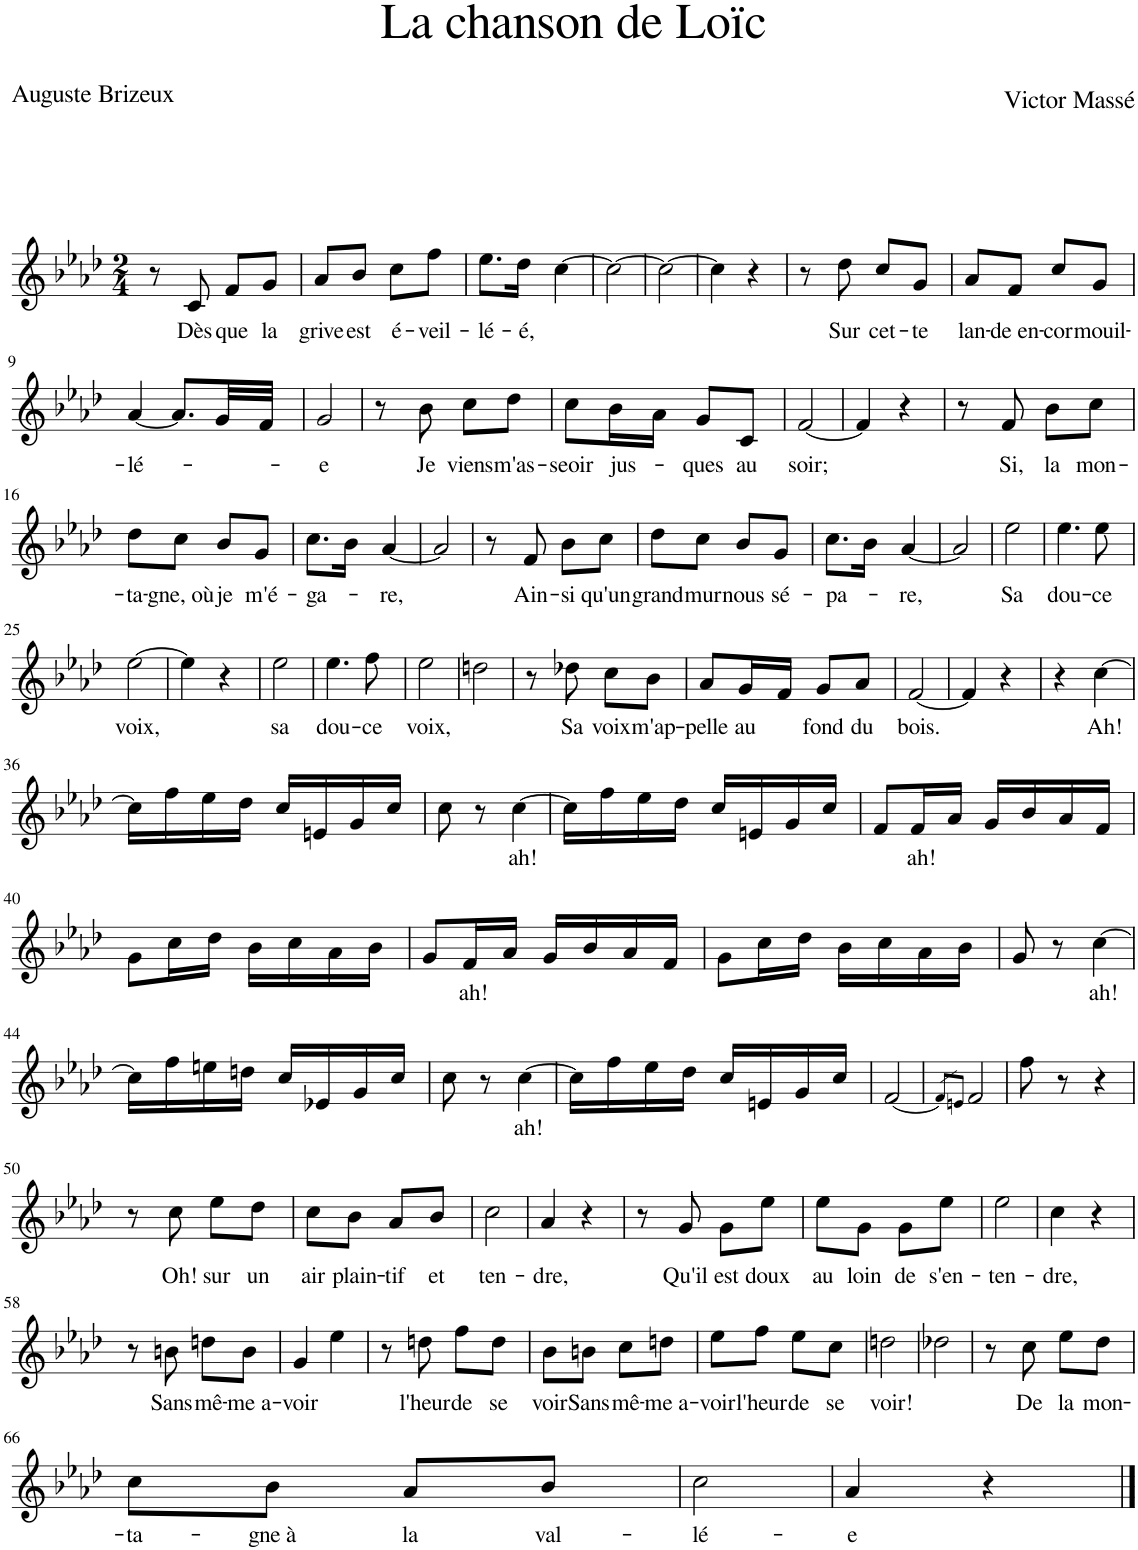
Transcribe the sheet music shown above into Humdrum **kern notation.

**kern	**text
*part1	*part1
*staff1	*staff1
*I"Piano	*
*I'Pno	*
*clefG2	*
*k[b-e-a-d-]	*
*M2/4	*
=1	=1
8r	.
!	!LO:LY:b
8c/	Dès
!	!LO:LY:b
8f/L	que
!	!LO:LY:b
8g/J	la
=2	=2
!	!LO:LY:b
8a-/L	grive
!	!LO:LY:b
8b-/J	est
!	!LO:LY:b
8cc\L	é-
!	!LO:LY:b
8ff\J	-veil-
=3	=3
!	!LO:LY:b
8.ee-\L	-lé-
!	!LO:LY:b
16dd-\Jk	-é,
[4cc\	.
=4	=4
2cc\_	.
=5	=5
2cc\_	.
=6	=6
4cc\]	.
4r	.
=7	=7
8r	.
!	!LO:LY:b
8dd-\	Sur
!	!LO:LY:b
8cc/L	cet-
!	!LO:LY:b
8g/J	-te
=8	=8
!	!LO:LY:b
8a-/L	lan-
!	!LO:LY:b
8f/J	-de en-
!	!LO:LY:b
8cc/L	-cor
!	!LO:LY:b
8g/J	mouil-
!!LO:LB:g=z
=9	=9
!	!LO:LY:b
[4a-/	-lé-
8.a-/L]	.
32g/LL	.
32f/JJJ	.
=10	=10
!	!LO:LY:b
2g/	-e
=11	=11
8r	.
!	!LO:LY:b
8b-\	Je
!	!LO:LY:b
8cc\L	viens
!	!LO:LY:b
8dd-\J	m'as-
=12	=12
!	!LO:LY:b
8cc\L	-seoir
!	!LO:LY:b
16b-\L	jus-
16a-\JJ	.
!	!LO:LY:b
8g/L	-ques
!	!LO:LY:b
8c/J	au
=13	=13
!	!LO:LY:b
[2f/	soir;
=14	=14
4f/]	.
4r	.
=15	=15
8r	.
!	!LO:LY:b
8f/	Si,
!	!LO:LY:b
8b-\L	la
!	!LO:LY:b
8cc\J	mon-
!!LO:LB:g=z
=16	=16
!	!LO:LY:b
8dd-\L	-ta-
!	!LO:LY:b
8cc\J	-gne, où
!	!LO:LY:b
8b-/L	je
!	!LO:LY:b
8g/J	m'é-
=17	=17
!	!LO:LY:b
8.cc\L	-ga-
16b-\Jk	.
!	!LO:LY:b
[4a-/	-re,
=18	=18
2a-/]	.
=19	=19
8r	.
!	!LO:LY:b
8f/	Ain-
!	!LO:LY:b
8b-\L	-si
!	!LO:LY:b
8cc\J	qu'un
=20	=20
!	!LO:LY:b
8dd-\L	grand
!	!LO:LY:b
8cc\J	mur
!	!LO:LY:b
8b-/L	nous
!	!LO:LY:b
8g/J	sé-
=21	=21
!	!LO:LY:b
8.cc\L	-pa-
16b-\Jk	.
!	!LO:LY:b
[4a-/	-re,
=22	=22
2a-/]	.
=23	=23
!	!LO:LY:b
2ee-\	Sa
=24	=24
!	!LO:LY:b
4.ee-\	dou-
!	!LO:LY:b
8ee-\	-ce
!!LO:LB:g=z
=25	=25
!	!LO:LY:b
[2ee-\	voix,
=26	=26
4ee-\]	.
4r	.
=27	=27
!	!LO:LY:b
2ee-\	sa
=28	=28
!	!LO:LY:b
4.ee-\	dou-
!	!LO:LY:b
8ff\	-ce
=29	=29
!	!LO:LY:b
2ee-\	voix,
=30	=30
2ddn\	.
=31	=31
8r	.
!	!LO:LY:b
8dd-X\	Sa
!	!LO:LY:b
8cc\L	voix
!	!LO:LY:b
8b-\J	m'ap-
=32	=32
!	!LO:LY:b
8a-/L	-pelle
!	!LO:LY:b
16g/L	au
16f/JJ	.
!	!LO:LY:b
8g/L	fond
!	!LO:LY:b
8a-/J	du
=33	=33
!	!LO:LY:b
[2f/	bois.
=34	=34
4f/]	.
4r	.
=35	=35
4r	.
!	!LO:LY:b
[4cc\	Ah!
!!LO:LB:g=z
=36	=36
16cc\LL]	.
16ff\	.
16ee-\	.
16dd-\JJ	.
16cc/LL	.
16en/	.
16g/	.
16cc/JJ	.
=37	=37
8cc\	.
8r	.
!	!LO:LY:b
[4cc\	ah!
=38	=38
16cc\LL]	.
16ff\	.
16ee-\	.
16dd-\JJ	.
16cc/LL	.
16en/	.
16g/	.
16cc/JJ	.
=39	=39
8f/L	.
!	!LO:LY:b
16f/L	ah!
16a-/JJ	.
16g/LL	.
16b-/	.
16a-/	.
16f/JJ	.
!!LO:LB:g=z
=40	=40
8g\L	.
16cc\L	.
16dd-\JJ	.
16b-\LL	.
16cc\	.
16a-\	.
16b-\JJ	.
=41	=41
8g/L	.
!	!LO:LY:b
16f/L	ah!
16a-/JJ	.
16g/LL	.
16b-/	.
16a-/	.
16f/JJ	.
=42	=42
8g\L	.
16cc\L	.
16dd-\JJ	.
16b-\LL	.
16cc\	.
16a-\	.
16b-\JJ	.
=43	=43
8g/	.
8r	.
!	!LO:LY:b
[4cc\	ah!
!!LO:LB:g=z
=44	=44
16cc\LL]	.
16ff\	.
16een\	.
16ddn\JJ	.
16cc/LL	.
16e-X/	.
16g/	.
16cc/JJ	.
=45	=45
8cc\	.
8r	.
!	!LO:LY:b
[4cc\	ah!
=46	=46
16cc\LL]	.
16ff\	.
16ee-\	.
16dd-\JJ	.
16cc/LL	.
16en/	.
16g/	.
16cc/JJ	.
=47	=47
[2f/	.
=48	=48
8qf/L]	.
8qen/J	.
2f/	.
=49	=49
8ff\	.
8r	.
4r	.
!!LO:LB:g=z
=50	=50
8r	.
!	!LO:LY:b
8cc\	Oh!
!	!LO:LY:b
8ee-\L	sur
!	!LO:LY:b
8dd-\J	un
=51	=51
!	!LO:LY:b
8cc\L	air
!	!LO:LY:b
8b-\J	plain-
!	!LO:LY:b
8a-/L	-tif
!	!LO:LY:b
8b-/J	et
=52	=52
!	!LO:LY:b
2cc\	ten-
=53	=53
!	!LO:LY:b
4a-/	-dre,
4r	.
=54	=54
8r	.
!	!LO:LY:b
8g/	Qu'il
!	!LO:LY:b
8g\L	est
!	!LO:LY:b
8ee-\J	doux
=55	=55
!	!LO:LY:b
8ee-\L	au
!	!LO:LY:b
8g\J	loin
!	!LO:LY:b
8g\L	de
!	!LO:LY:b
8ee-\J	s'en-
=56	=56
!	!LO:LY:b
2ee-\	-ten-
=57	=57
!	!LO:LY:b
4cc\	-dre,
4r	.
!!LO:LB:g=z
=58	=58
8r	.
!	!LO:LY:b
8bn\	Sans
!	!LO:LY:b
8ddn\L	mê-
!	!LO:LY:b
8b\J	-me a-
=59	=59
!	!LO:LY:b
4g/	-voir
4ee-\	.
=60	=60
8r	.
!	!LO:LY:b
8ddn\	l'heur
!	!LO:LY:b
8ff\L	de
!	!LO:LY:b
8dd\J	se
=61	=61
!	!LO:LY:b
8b-\L	voir
!	!LO:LY:b
8bn\J	Sans
!	!LO:LY:b
8cc\L	mê-
!	!LO:LY:b
8ddn\J	-me a-
=62	=62
!	!LO:LY:b
8ee-\L	-voir
!	!LO:LY:b
8ff\J	l'heur
!	!LO:LY:b
8ee-\L	de
!	!LO:LY:b
8cc\J	se
=63	=63
!	!LO:LY:b
2ddn\	voir!
=64	=64
2dd-X\	.
=65	=65
8r	.
!	!LO:LY:b
8cc\	De
!	!LO:LY:b
8ee-\L	la
!	!LO:LY:b
8dd-\J	mon-
!!LO:LB:g=z
=66	=66
!	!LO:LY:b
8cc\L	-ta-
!	!LO:LY:b
8b-\J	-gne à
!	!LO:LY:b
8a-/L	la
!	!LO:LY:b
8b-/J	val-
=67	=67
!	!LO:LY:b
2cc\	-lé-
=68	=68
!	!LO:LY:b
4a-/	-e
4r	.
==	==
*-	*-
